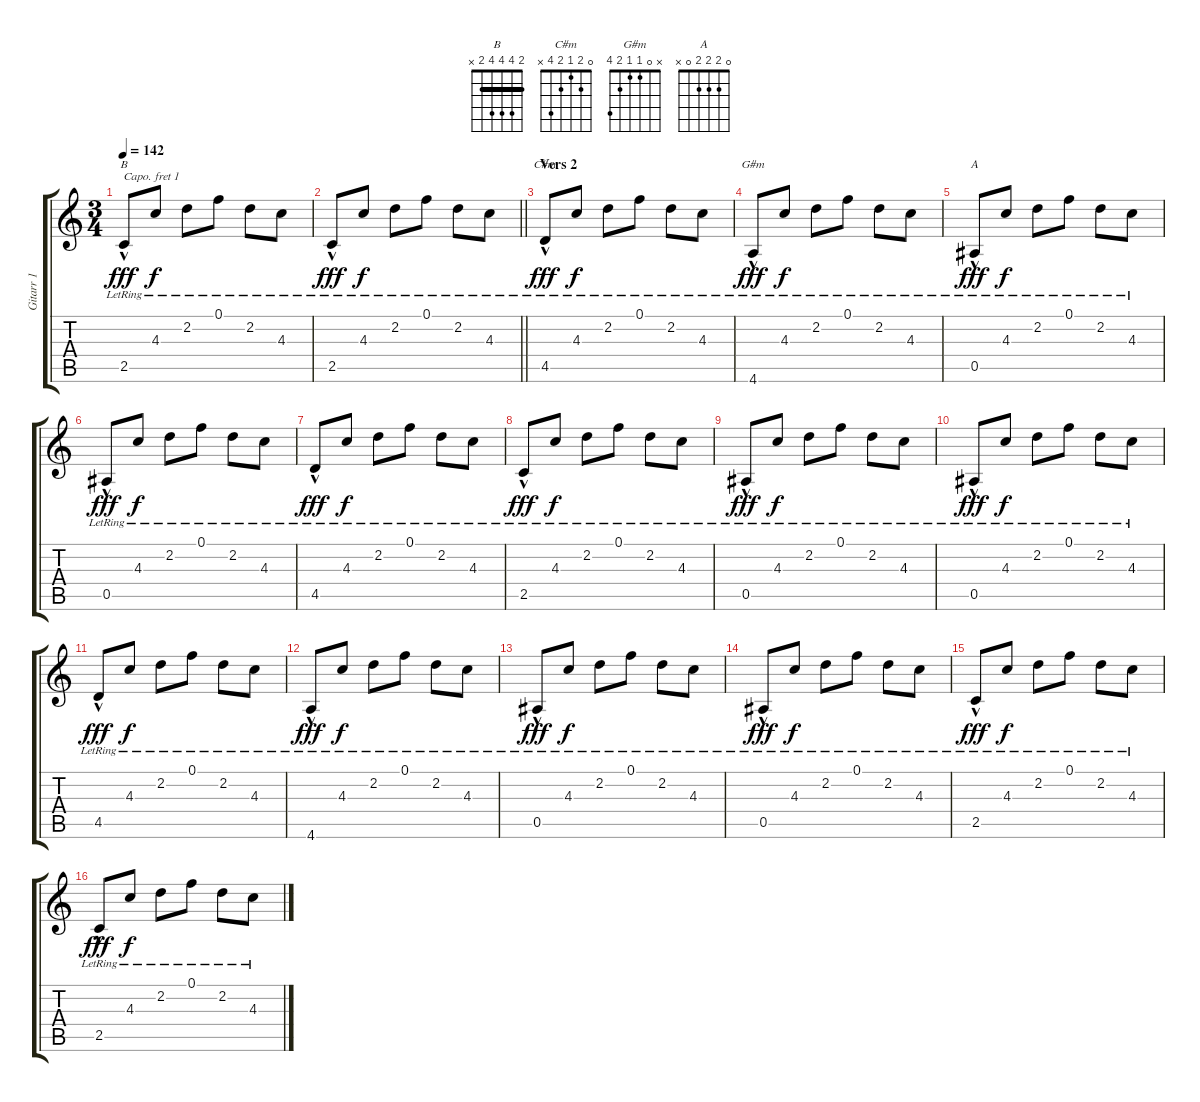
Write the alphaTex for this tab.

\track ("Gitarr 1" "Gitarr 1") {instrument acousticguitarsteel}
\staff {score tabs}
\capo 1
\tuning (E4 B3 G3 D3 A2 E2) {hide}
\chord ("B" 2 4 4 4 2 x) {barre 2}
\chord ("C#m" 0 2 1 2 4 x)
\chord ("G#m" x 0 1 1 2 4)
\chord ("A" 0 2 2 2 0 x)
\ts (3 4)
\tempo 142
\clef g2
\ks c
2.5{hac lr}.8{ch "B" dy fff} 4.3{lr}.8{dy f} 2.2{lr}.8 0.1{lr}.8 2.2{lr}.8 4.3{lr}.8 |
\barLineRight lightlight
2.5{hac lr}.8{dy fff} 4.3{lr}.8{dy f} 2.2{lr}.8 0.1{lr}.8 2.2{lr}.8 4.3{lr}.8 |
\section ("" "Vers 2")
4.5{hac lr}.8{ch "C#m" dy fff} 4.3{lr}.8{dy f} 2.2{lr}.8 0.1{lr}.8 2.2{lr}.8 4.3{lr}.8 |
4.6{hac lr}.8{ch "G#m" dy fff} 4.3{lr}.8{dy f} 2.2{lr}.8 0.1{lr}.8 2.2{lr}.8 4.3{lr}.8 |
0.5{hac lr}.8{ch "A" dy fff} 4.3{lr}.8{dy f} 2.2{lr}.8 0.1{lr}.8 2.2{lr}.8 4.3{lr}.8 |
0.5{hac lr}.8{dy fff} 4.3{lr}.8{dy f} 2.2{lr}.8 0.1{lr}.8 2.2{lr}.8 4.3{lr}.8 |
4.5{hac lr}.8{dy fff} 4.3{lr}.8{dy f} 2.2{lr}.8 0.1{lr}.8 2.2{lr}.8 4.3{lr}.8 |
2.5{hac lr}.8{dy fff} 4.3{lr}.8{dy f} 2.2{lr}.8 0.1{lr}.8 2.2{lr}.8 4.3{lr}.8 |
0.5{hac lr}.8{dy fff} 4.3{lr}.8{dy f} 2.2{lr}.8 0.1{lr}.8 2.2{lr}.8 4.3{lr}.8 |
0.5{hac lr}.8{dy fff} 4.3{lr}.8{dy f} 2.2{lr}.8 0.1{lr}.8 2.2{lr}.8 4.3{lr}.8 |
4.5{hac lr}.8{dy fff} 4.3{lr}.8{dy f} 2.2{lr}.8 0.1{lr}.8 2.2{lr}.8 4.3{lr}.8 |
4.6{hac lr}.8{dy fff} 4.3{lr}.8{dy f} 2.2{lr}.8 0.1{lr}.8 2.2{lr}.8 4.3{lr}.8 |
0.5{hac lr}.8{dy fff} 4.3{lr}.8{dy f} 2.2{lr}.8 0.1{lr}.8 2.2{lr}.8 4.3{lr}.8 |
0.5{hac lr}.8{dy fff} 4.3{lr}.8{dy f} 2.2{lr}.8 0.1{lr}.8 2.2{lr}.8 4.3{lr}.8 |
2.5{hac lr}.8{dy fff} 4.3{lr}.8{dy f} 2.2{lr}.8 0.1{lr}.8 2.2{lr}.8 4.3{lr}.8 |
2.5{hac lr}.8{dy fff} 4.3{lr}.8{dy f} 2.2{lr}.8 0.1{lr}.8 2.2{lr}.8 4.3{lr}.8
